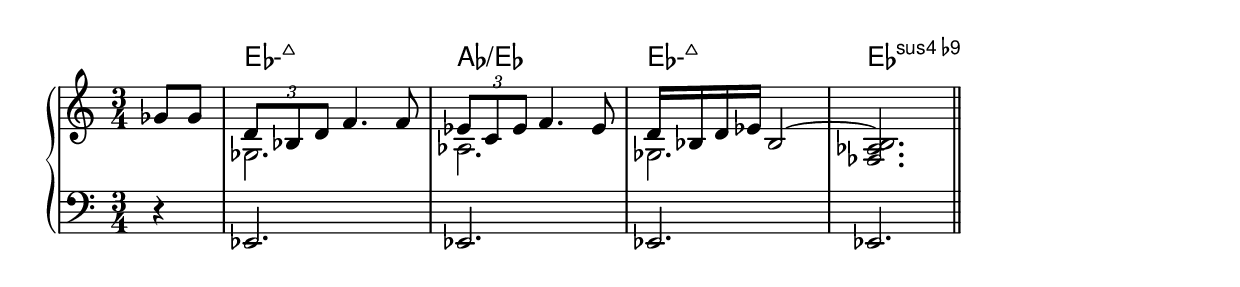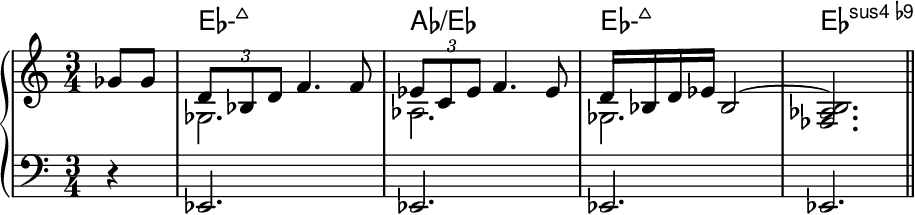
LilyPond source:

\version "2.24.4"
\language "english"
#(ly:set-option 'crop #t)
\include "include/alt.ly"
\include "include/sus.ly"
\score {
  \midi {
    \tempo 4=120
  }
  \layout {
    \context {
      \Score
      \omit BarNumber
    }
    indent = 0\mm
  }
  \new GrandStaff <<
    \chords {
      \set chordChanges = ##t % only show chords when they change
      \set noChordSymbol = ""
      \set minorChordModifier = \markup { "-" }
      \set midiMaximumVolume = #0 % prevent named chords sounding
      \set chordNameExceptions = #susExceptions
      r4 | ef2.:maj7.3- | af/ef | ef:maj7.3- | ef:sus9-
    }
    \new Staff {
      \key c \major
      \numericTimeSignature
      \time 3/4
      \clef treble {
        \relative {
          \skip \f % spacer to set voice volume
          \partial 4 gf'8 gf8 |
          <<
            { \tuplet 3/2 {d8 bf8 d8} f4. f8 }
            \new Voice { \voiceTwo gf,2. }
          >> |
          <<
            { \tuplet 3/2 {ef'8 c8 ef8} f4. ef8 }
            \new Voice { \voiceTwo af,2. }
          >> |
          <<
            { d16 bf d ef \tieUp bf2~ }
            \new Voice { \voiceTwo gf2. }
          >> |
          <ff af bf>2.
          \bar "||"
        }
      }
    }
    \new Staff {
      \clef bass {
        \skip \f % spacer to set voice volume
        \partial 4 r4 | ef,2. | ef, | ef, | ef,
        \bar "||"
      }
    }
  >>
}
